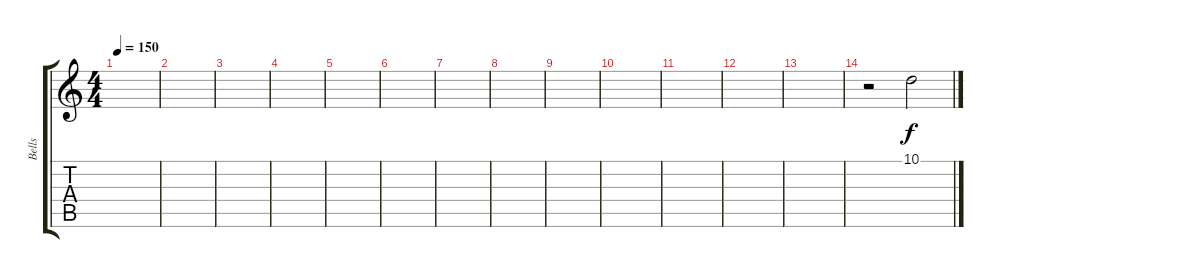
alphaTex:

\track ("Bells" "Bells") {instrument tubularbells}
\staff {score tabs}
\tuning (E4 B3 G3 D3 A2 E2) {hide}
\ts (4 4)
\tempo 150
\clef g2
\ks c
|
|
|
|
|
|
|
|
|
|
|
|
|
r.2 10.1.2
